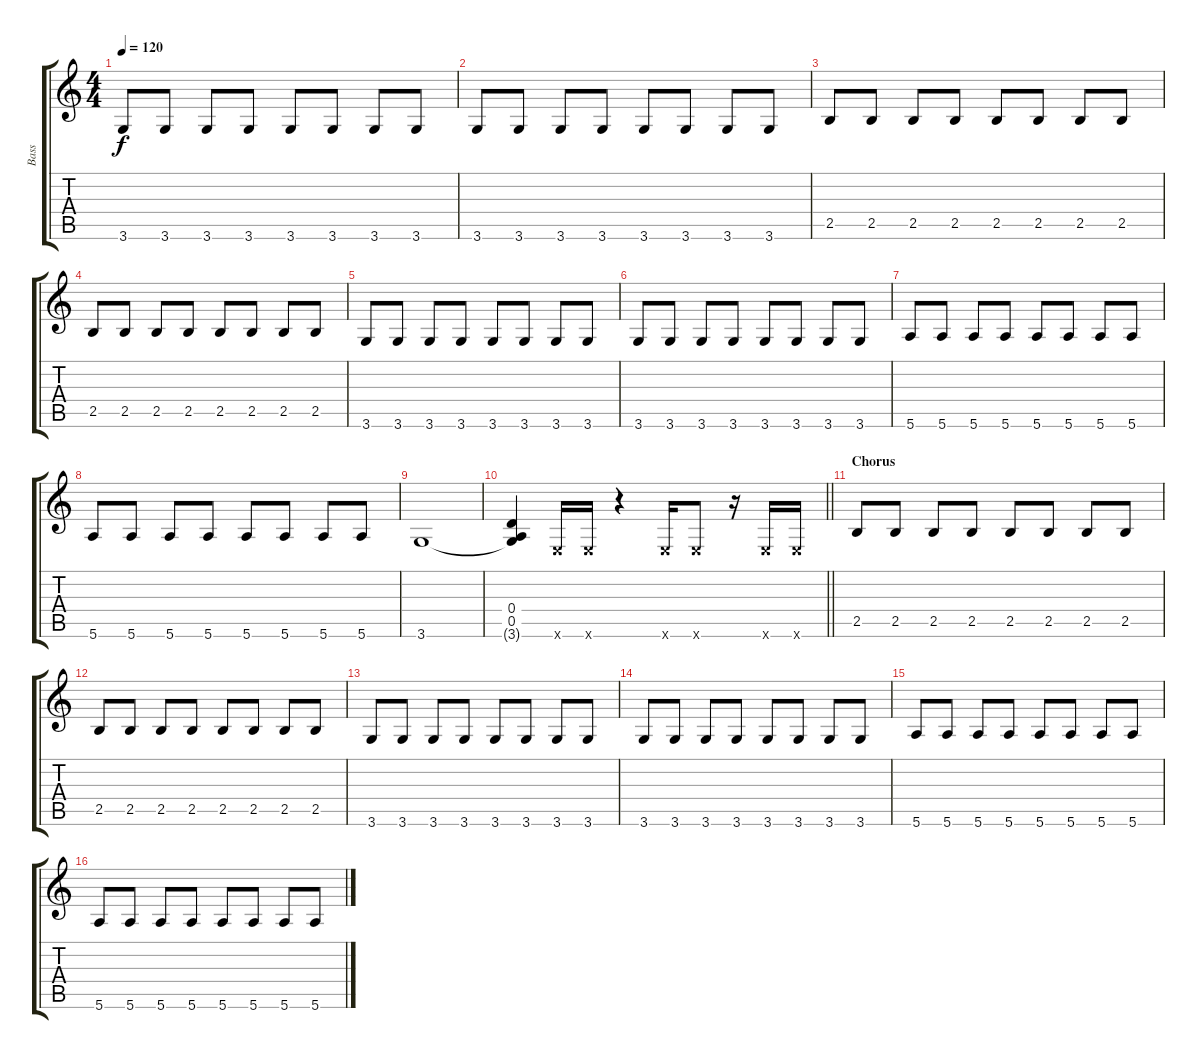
\track ("Bass" "Bass") {instrument electricbassfinger}
\staff {score tabs}
\tuning (E4 B3 G3 D3 A2 E2) {hide}
\ts (4 4)
\tempo 120
\clef g2
\ks c
3.6.8{dy f} 3.6.8 3.6.8 3.6.8 3.6.8 3.6.8 3.6.8 3.6.8 |
3.6.8 3.6.8 3.6.8 3.6.8 3.6.8 3.6.8 3.6.8 3.6.8 |
2.5.8 2.5.8 2.5.8 2.5.8 2.5.8 2.5.8 2.5.8 2.5.8 |
2.5.8 2.5.8 2.5.8 2.5.8 2.5.8 2.5.8 2.5.8 2.5.8 |
3.6.8 3.6.8 3.6.8 3.6.8 3.6.8 3.6.8 3.6.8 3.6.8 |
3.6.8 3.6.8 3.6.8 3.6.8 3.6.8 3.6.8 3.6.8 3.6.8 |
5.6.8 5.6.8 5.6.8 5.6.8 5.6.8 5.6.8 5.6.8 5.6.8 |
5.6.8 5.6.8 5.6.8 5.6.8 5.6.8 5.6.8 5.6.8 5.6.8 |
3.6.1 |
\barLineRight lightlight
(0.4 0.5 3.6{t}).4 0.6{x}.16 0.6{x}.16 r.4 0.6{x}.16 0.6{x}.8 r.16 0.6{x}.16 0.6{x}.16 |
\section ("" "Chorus")
2.5.8 2.5.8 2.5.8 2.5.8 2.5.8 2.5.8 2.5.8 2.5.8 |
2.5.8 2.5.8 2.5.8 2.5.8 2.5.8 2.5.8 2.5.8 2.5.8 |
3.6.8 3.6.8 3.6.8 3.6.8 3.6.8 3.6.8 3.6.8 3.6.8 |
3.6.8 3.6.8 3.6.8 3.6.8 3.6.8 3.6.8 3.6.8 3.6.8 |
5.6.8 5.6.8 5.6.8 5.6.8 5.6.8 5.6.8 5.6.8 5.6.8 |
5.6.8 5.6.8 5.6.8 5.6.8 5.6.8 5.6.8 5.6.8 5.6.8
